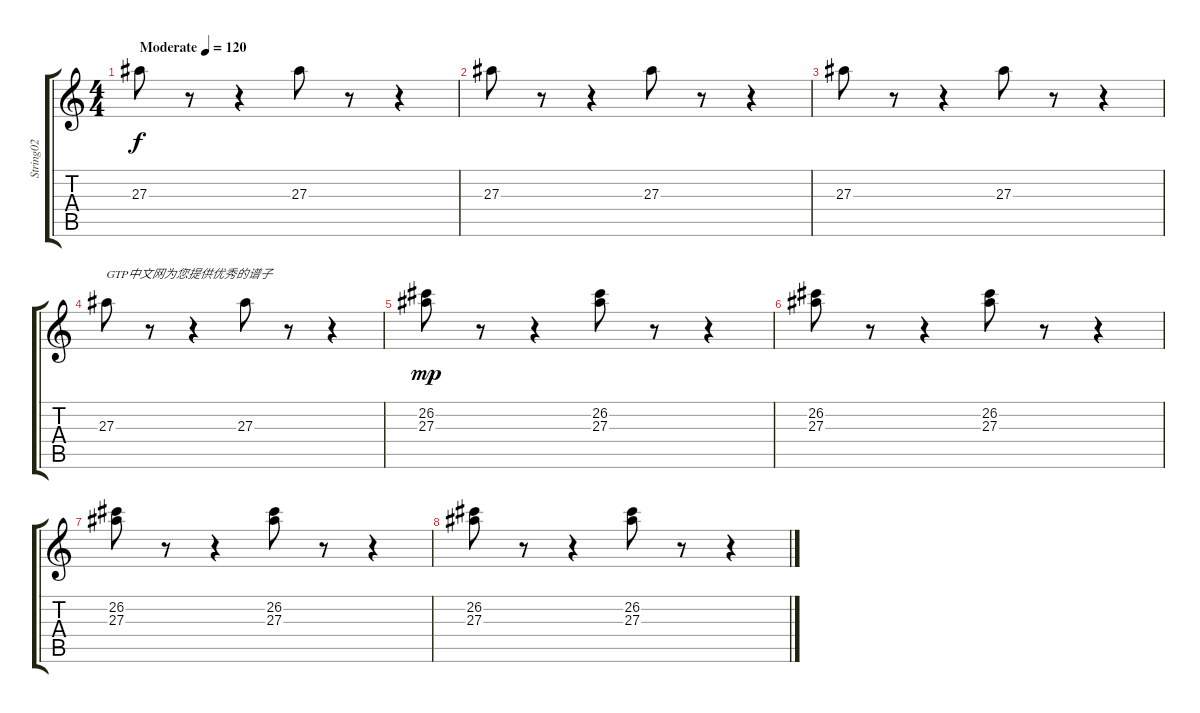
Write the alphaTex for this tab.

\track ("String02" "String02") {instrument tremolostrings}
\staff {score tabs}
\tuning (E4 B3 G3 D3 A2 E2) {hide}
\ts (4 4)
\tempo (120 "Moderate")
\clef g2
\ks c
27.3.8{dy f instrument tremolostrings} r.8 r.4 27.3.8 r.8 r.4 |
27.3.8 r.8 r.4 27.3.8 r.8 r.4 |
27.3.8 r.8 r.4 27.3.8 r.8 r.4 |
27.3.8{txt "GTP中文网为您提供优秀的谱子"} r.8 r.4 27.3.8 r.8 r.4 |
(26.2 27.3).8{dy mp} r.8 r.4 (26.2 27.3).8 r.8 r.4 |
(26.2 27.3).8 r.8 r.4 (26.2 27.3).8 r.8 r.4 |
(26.2 27.3).8 r.8 r.4 (26.2 27.3).8 r.8 r.4 |
(26.2 27.3).8 r.8 r.4 (26.2 27.3).8 r.8 r.4
